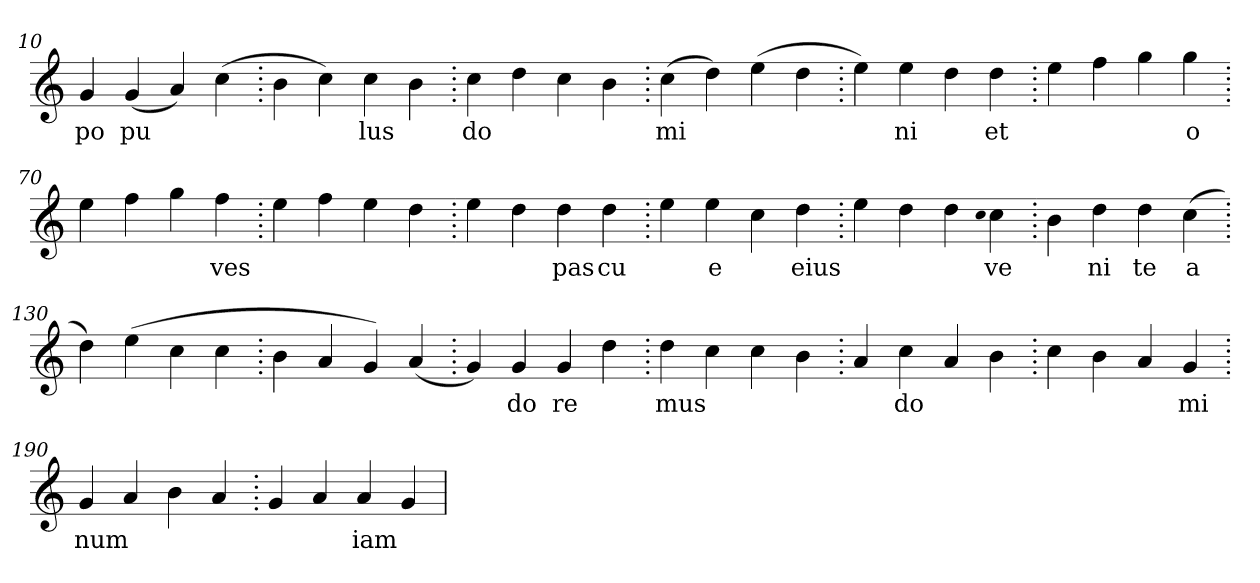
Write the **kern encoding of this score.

**kern	**text
*part1	*part1
*staff1	*staff1
*clefG2	*
=10.	=10.
4g	po
(>4g	pu
4a)	.
(>4cc	.
=20.	=20.
4b	.
4cc)	.
4cc	lus
4b	.
=30.	=30.
4cc	do
4dd	.
4cc	.
4b	.
=40.	=40.
(>4cc	mi
4dd)	.
(>4ee	.
4dd	.
=50.	=50.
4ee)	.
4ee	ni
4dd	.
4dd	et
=60.	=60.
4ee	.
4ff	.
4gg	.
4gg	o
=70.	=70.
4ee	.
4ff	.
4gg	.
4ff	ves
=80.	=80.
4ee	.
4ff	.
4ee	.
4dd	.
=90.	=90.
4ee	.
4dd	.
4dd	pas
4dd	cu
=100.	=100.
4ee	.
4ee	e
4cc	.
4dd	eius
=110.	=110.
4ee	.
4dd	.
4dd	.
qqcc	.
4cc	ve
=120.	=120.
4b	.
4dd	ni
4dd	te
(>4cc	a
=130.	=130.
4dd)	.
(>4ee	.
4cc	.
4cc	.
=140.	=140.
4b	.
4a	.
4g)	.
(>4a	.
=150.	=150.
4g)	.
4g	do
4g	re
4dd	.
=160.	=160.
4dd	mus
4cc	.
4cc	.
4b	.
=170.	=170.
4a	.
4cc	do
4a	.
4b	.
=180.	=180.
4cc	.
4b	.
4a	.
4g	mi
=190.	=190.
4g	num
4a	.
4b	.
4a	.
=200.	=200.
4g	.
4a	.
4a	iam
4g	.
=	=
*-	*-
